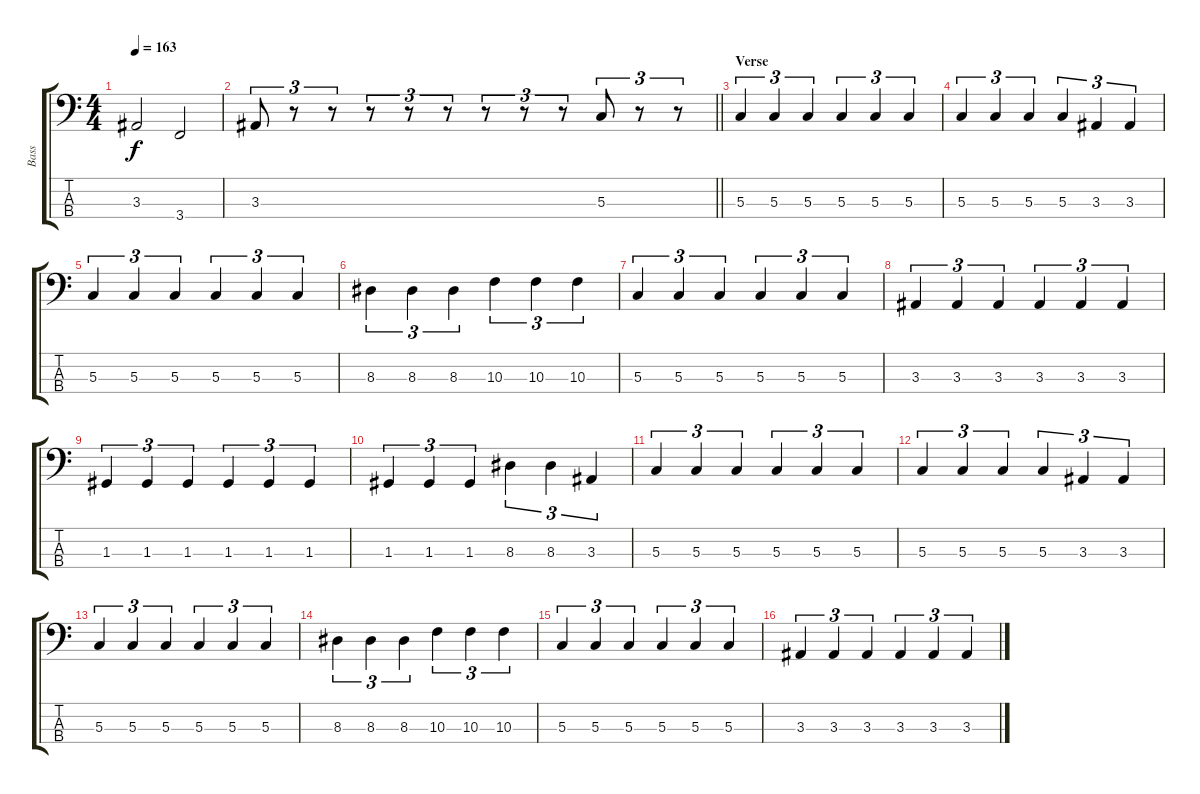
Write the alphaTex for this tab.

\track ("Bass" "Bass") {instrument electricbassfinger}
\staff {score tabs}
\tuning (F2 C2 G1 D1) {hide}
\ts (4 4)
\tempo 163
\clef f4
\ks c
3.3.2{dy f} 3.4.2 |
\barLineRight lightlight
3.3.8{tu (3 2)} r.8{tu (3 2)} r.8{tu (3 2)} r.8{tu (3 2)} r.8{tu (3 2)} r.8{tu (3 2)} r.8{tu (3 2)} r.8{tu (3 2)} r.8{tu (3 2)} 5.3.8{tu (3 2)} r.8{tu (3 2)} r.8{tu (3 2)} |
\section ("" "Verse")
5.3.4{tu (3 2)} 5.3.4{tu (3 2)} 5.3.4{tu (3 2)} 5.3.4{tu (3 2)} 5.3.4{tu (3 2)} 5.3.4{tu (3 2)} |
5.3.4{tu (3 2)} 5.3.4{tu (3 2)} 5.3.4{tu (3 2)} 5.3.4{tu (3 2)} 3.3.4{tu (3 2)} 3.3.4{tu (3 2)} |
5.3.4{tu (3 2)} 5.3.4{tu (3 2)} 5.3.4{tu (3 2)} 5.3.4{tu (3 2)} 5.3.4{tu (3 2)} 5.3.4{tu (3 2)} |
8.3.4{tu (3 2)} 8.3.4{tu (3 2)} 8.3.4{tu (3 2)} 10.3.4{tu (3 2)} 10.3.4{tu (3 2)} 10.3.4{tu (3 2)} |
5.3.4{tu (3 2)} 5.3.4{tu (3 2)} 5.3.4{tu (3 2)} 5.3.4{tu (3 2)} 5.3.4{tu (3 2)} 5.3.4{tu (3 2)} |
3.3.4{tu (3 2)} 3.3.4{tu (3 2)} 3.3.4{tu (3 2)} 3.3.4{tu (3 2)} 3.3.4{tu (3 2)} 3.3.4{tu (3 2)} |
1.3.4{tu (3 2)} 1.3.4{tu (3 2)} 1.3.4{tu (3 2)} 1.3.4{tu (3 2)} 1.3.4{tu (3 2)} 1.3.4{tu (3 2)} |
1.3.4{tu (3 2)} 1.3.4{tu (3 2)} 1.3.4{tu (3 2)} 8.3.4{tu (3 2)} 8.3.4{tu (3 2)} 3.3.4{tu (3 2)} |
5.3.4{tu (3 2)} 5.3.4{tu (3 2)} 5.3.4{tu (3 2)} 5.3.4{tu (3 2)} 5.3.4{tu (3 2)} 5.3.4{tu (3 2)} |
5.3.4{tu (3 2)} 5.3.4{tu (3 2)} 5.3.4{tu (3 2)} 5.3.4{tu (3 2)} 3.3.4{tu (3 2)} 3.3.4{tu (3 2)} |
5.3.4{tu (3 2)} 5.3.4{tu (3 2)} 5.3.4{tu (3 2)} 5.3.4{tu (3 2)} 5.3.4{tu (3 2)} 5.3.4{tu (3 2)} |
8.3.4{tu (3 2)} 8.3.4{tu (3 2)} 8.3.4{tu (3 2)} 10.3.4{tu (3 2)} 10.3.4{tu (3 2)} 10.3.4{tu (3 2)} |
5.3.4{tu (3 2)} 5.3.4{tu (3 2)} 5.3.4{tu (3 2)} 5.3.4{tu (3 2)} 5.3.4{tu (3 2)} 5.3.4{tu (3 2)} |
3.3.4{tu (3 2)} 3.3.4{tu (3 2)} 3.3.4{tu (3 2)} 3.3.4{tu (3 2)} 3.3.4{tu (3 2)} 3.3.4{tu (3 2)}
